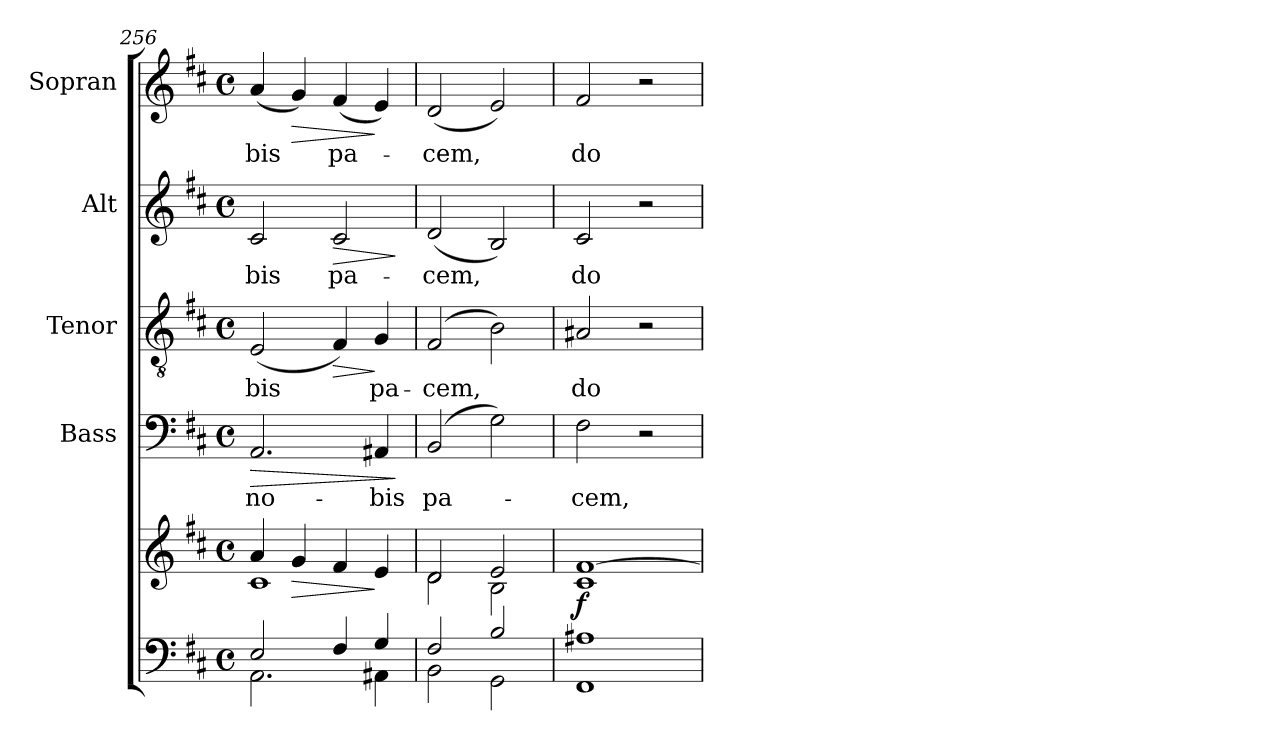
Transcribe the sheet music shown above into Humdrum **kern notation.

**kern	**kern	**dynam	**kern	**text	**dynam	**kern	**text	**dynam	**kern	**text	**dynam	**kern	**text	**dynam
*part5	*part5	*part5	*part4	*part4	*part4	*part3	*part3	*part3	*part2	*part2	*part2	*part1	*part1	*part1
*staff6	*staff5	*staff5/6	*staff4	*staff4	*staff4	*staff3	*staff3	*staff3	*staff2	*staff2	*staff2	*staff1	*staff1	*staff1
*	*	*	*I"Bass	*	*	*I"Tenor	*	*	*I"Alt	*	*	*I"Sopran	*	*
*	*	*	*I'B.	*	*	*I'T.	*	*	*I'A.	*	*	*I'S.	*	*
*clefF4	*clefG2	*	*clefF4	*	*	*clefGv2	*	*	*clefG2	*	*	*clefG2	*	*
*k[f#c#]	*k[f#c#]	*	*k[f#c#]	*	*	*k[f#c#]	*	*	*k[f#c#]	*	*	*k[f#c#]	*	*
*D:	*D:	*	*D:	*	*	*D:	*	*	*D:	*	*	*D:	*	*
*M4/4	*M4/4	*	*M4/4	*	*	*M4/4	*	*	*M4/4	*	*	*M4/4	*	*
*met(c)	*met(c)	*	*met(c)	*	*	*met(c)	*	*	*met(c)	*	*	*met(c)	*	*
=256	=256	=256	=256	=256	=256	=256	=256	=256	=256	=256	=256	=256	=256	=256
*^	*^	*	*	*	*	*	*	*	*	*	*	*	*	*
!	!	!	!	!	!	!LO:LY:b	!LO:HP:b	!	!LO:LY:b	!	!	!LO:LY:b	!	!	!LO:LY:b	!
2E/	2.AA\	4a/	1c#	.	2.AA/	no-	>	(<2E/	-bis	.	2c#/	-bis	.	(<4a/	-bis	.
!	!	!	!	!LO:HP:b	!	!	!	!	!	!	!	!	!	!	!	!LO:HP:b
.	.	4g/	.	>	.	.	.	.	.	.	.	.	.	4g/)	.	>
!	!	!	!	!	!	!	!	!	!	!LO:HP:b	!	!LO:LY:b	!LO:HP:b	!	!LO:LY:b	!
4F#/	.	4f#/	.	.	.	.	.	4F#/)	.	>	2c#/	pa-	>	(<4f#/	pa-	.
!	!	!	!	!	!	!LO:LY:b	!	!	!LO:LY:b	!	!	!	!	!	!	!
4G/	4AA#X\	4e/	.	]	4AA#X/	-bis	.	4G/	pa-	]	.	.	.	4e/)	.	]
*v	*v	*	*	*	*	*	*	*	*	*	*	*	*	*	*	*
*	*v	*v	*	*	*	*	*	*	*	*	*	*	*	*	*
.	.	.	.	.	]	.	.	.	.	.	]	.	.	.
=257	=257	=257	=257	=257	=257	=257	=257	=257	=257	=257	=257	=257	=257	=257
*^	*^	*	*	*	*	*	*	*	*	*	*	*	*	*
!	!	!	!	!	!	!LO:LY:b	!	!	!LO:LY:b	!	!	!LO:LY:b	!	!	!LO:LY:b	!
2F#/	2BB\	2d/	2d\	.	(2BB/	pa-	.	(2F#/	-cem,	.	(<2d/	-cem,	.	(<2d/	-cem,	.
2B/	2GG\	2e/	2B\	.	2G\)	.	.	2B\)	.	.	2B/)	.	.	2e/)	.	.
=258	=258	=258	=258	=258	=258	=258	=258	=258	=258	=258	=258	=258	=258	=258	=258	=258
!	!	!	!	!LO:DY:b	!	!LO:LY:b	!	!	!LO:LY:b	!	!	!LO:LY:b	!	!	!LO:LY:b	!
1A#X	1FF#	[>1f#	1c#	f	2F#\	-cem,	.	2A#X/	do-	.	2c#/	do-	.	2f#/	do-	.
.	.	.	.	.	2r	.	.	2r	.	.	2r	.	.	2r	.	.
*v	*v	*	*	*	*	*	*	*	*	*	*	*	*	*	*	*
*	*v	*v	*	*	*	*	*	*	*	*	*	*	*	*	*
=	=	=	=	=	=	=	=	=	=	=	=	=	=	=
*-	*-	*-	*-	*-	*-	*-	*-	*-	*-	*-	*-	*-	*-	*-
